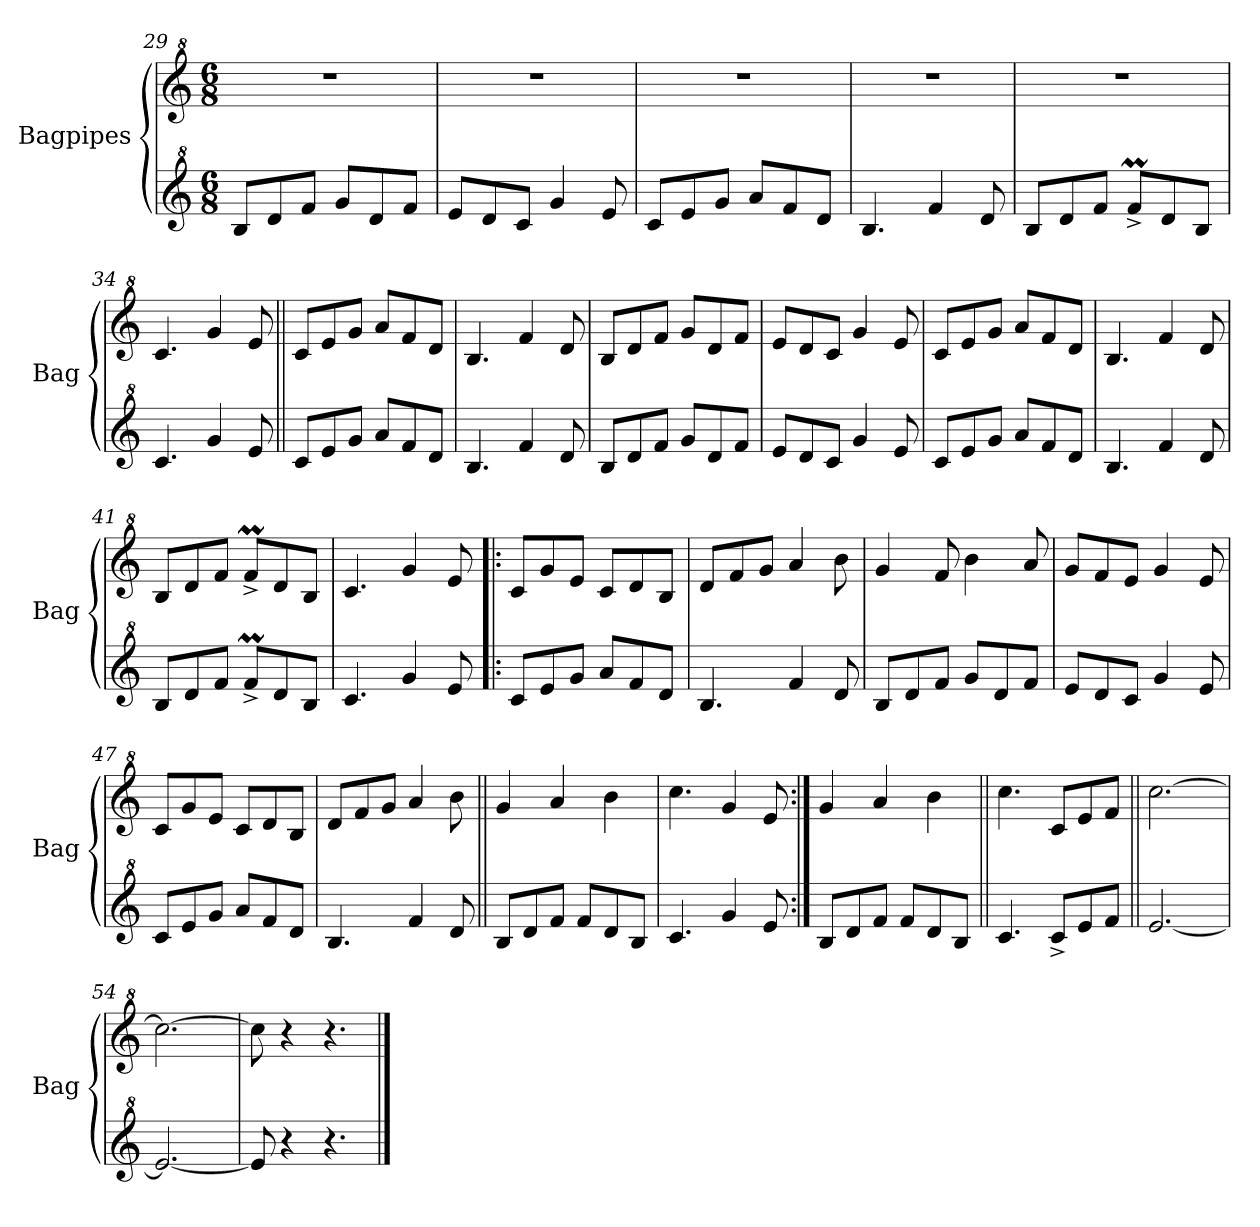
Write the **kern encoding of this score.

**kern	**kern
*part2	*part1
*staff2	*staff1
*I"Bagpipes	*I"Bagpipes
*I'Bag	*I'Bag
*clefG^2	*clefG^2
*k[]	*k[]
*C:	*C:
*M6/8	*M6/8
=29	=29
8b/L	2.r
8dd/	.
8ff/J	.
8gg/L	.
8dd/	.
8ff/J	.
=30	=30
8ee/L	2.r
8dd/	.
8cc/J	.
4gg/	.
8ee/	.
=31	=31
8cc/L	2.r
8ee/	.
8gg/J	.
8aa/L	.
8ff/	.
8dd/J	.
=32	=32
4.b/	2.r
4ff/	.
8dd/	.
!!LO:LB:g=z
=33	=33
8b/L	2.r
8dd/	.
8ff/J	.
8ffM^/L	.
8dd/	.
8b/J	.
=34	=34
4.cc/	4.cc/
4gg/	4gg/
8ee/	8ee/
=35||	=35||
8cc/L	8cc/L
8ee/	8ee/
8gg/J	8gg/J
8aa/L	8aa/L
8ff/	8ff/
8dd/J	8dd/J
=36	=36
4.b/	4.b/
4ff/	4ff/
8dd/	8dd/
=37	=37
8b/L	8b/L
8dd/	8dd/
8ff/J	8ff/J
8gg/L	8gg/L
8dd/	8dd/
8ff/J	8ff/J
=38	=38
8ee/L	8ee/L
8dd/	8dd/
8cc/J	8cc/J
4gg/	4gg/
8ee/	8ee/
=39	=39
8cc/L	8cc/L
8ee/	8ee/
8gg/J	8gg/J
8aa/L	8aa/L
8ff/	8ff/
8dd/J	8dd/J
=40	=40
4.b/	4.b/
4ff/	4ff/
8dd/	8dd/
!!LO:LB:g=z
=41	=41
8b/L	8b/L
8dd/	8dd/
8ff/J	8ff/J
8ffM^/L	8ffM^/L
8dd/	8dd/
8b/J	8b/J
=42	=42
4.cc/	4.cc/
4gg/	4gg/
8ee/	8ee/
=43!|:	=43!|:
8cc/L	8cc/L
8ee/	8gg/
8gg/J	8ee/J
8aa/L	8cc/L
8ff/	8dd/
8dd/J	8b/J
=44	=44
4.b/	8dd/L
.	8ff/
.	8gg/J
4ff/	4aa/
8dd/	8bb\
=45	=45
8b/L	4gg/
8dd/	.
8ff/J	8ff/
8gg/L	4bb\
8dd/	.
8ff/J	8aa/
=46	=46
8ee/L	8gg/L
8dd/	8ff/
8cc/J	8ee/J
4gg/	4gg/
8ee/	8ee/
=47	=47
8cc/L	8cc/L
8ee/	8gg/
8gg/J	8ee/J
8aa/L	8cc/L
8ff/	8dd/
8dd/J	8b/J
!!LO:PB:g=z
=48	=48
4.b/	8dd/L
.	8ff/
.	8gg/J
4ff/	4aa/
8dd/	8bb\
=49||	=49||
8b/L	4gg/
8dd/	.
8ff/J	4aa/
8ff/L	.
8dd/	4bb\
8b/J	.
=50	=50
4.cc/	4.ccc\
4gg/	4gg/
8ee/	8ee/
=51:|!	=51:|!
8b/L	4gg/
8dd/	.
8ff/J	4aa/
8ff/L	.
8dd/	4bb\
8b/J	.
=52||	=52||
4.cc/	4.ccc\
8cc^/L	8cc/L
8ee/	8ee/
8ff/J	8ff/J
=53||	=53||
[2.ee/	[2.ccc\
=54	=54
2.ee/_	2.ccc\_
=55	=55
8ee/]	8ccc\]
4r	4r
4.r	4.r
==	==
*-	*-
